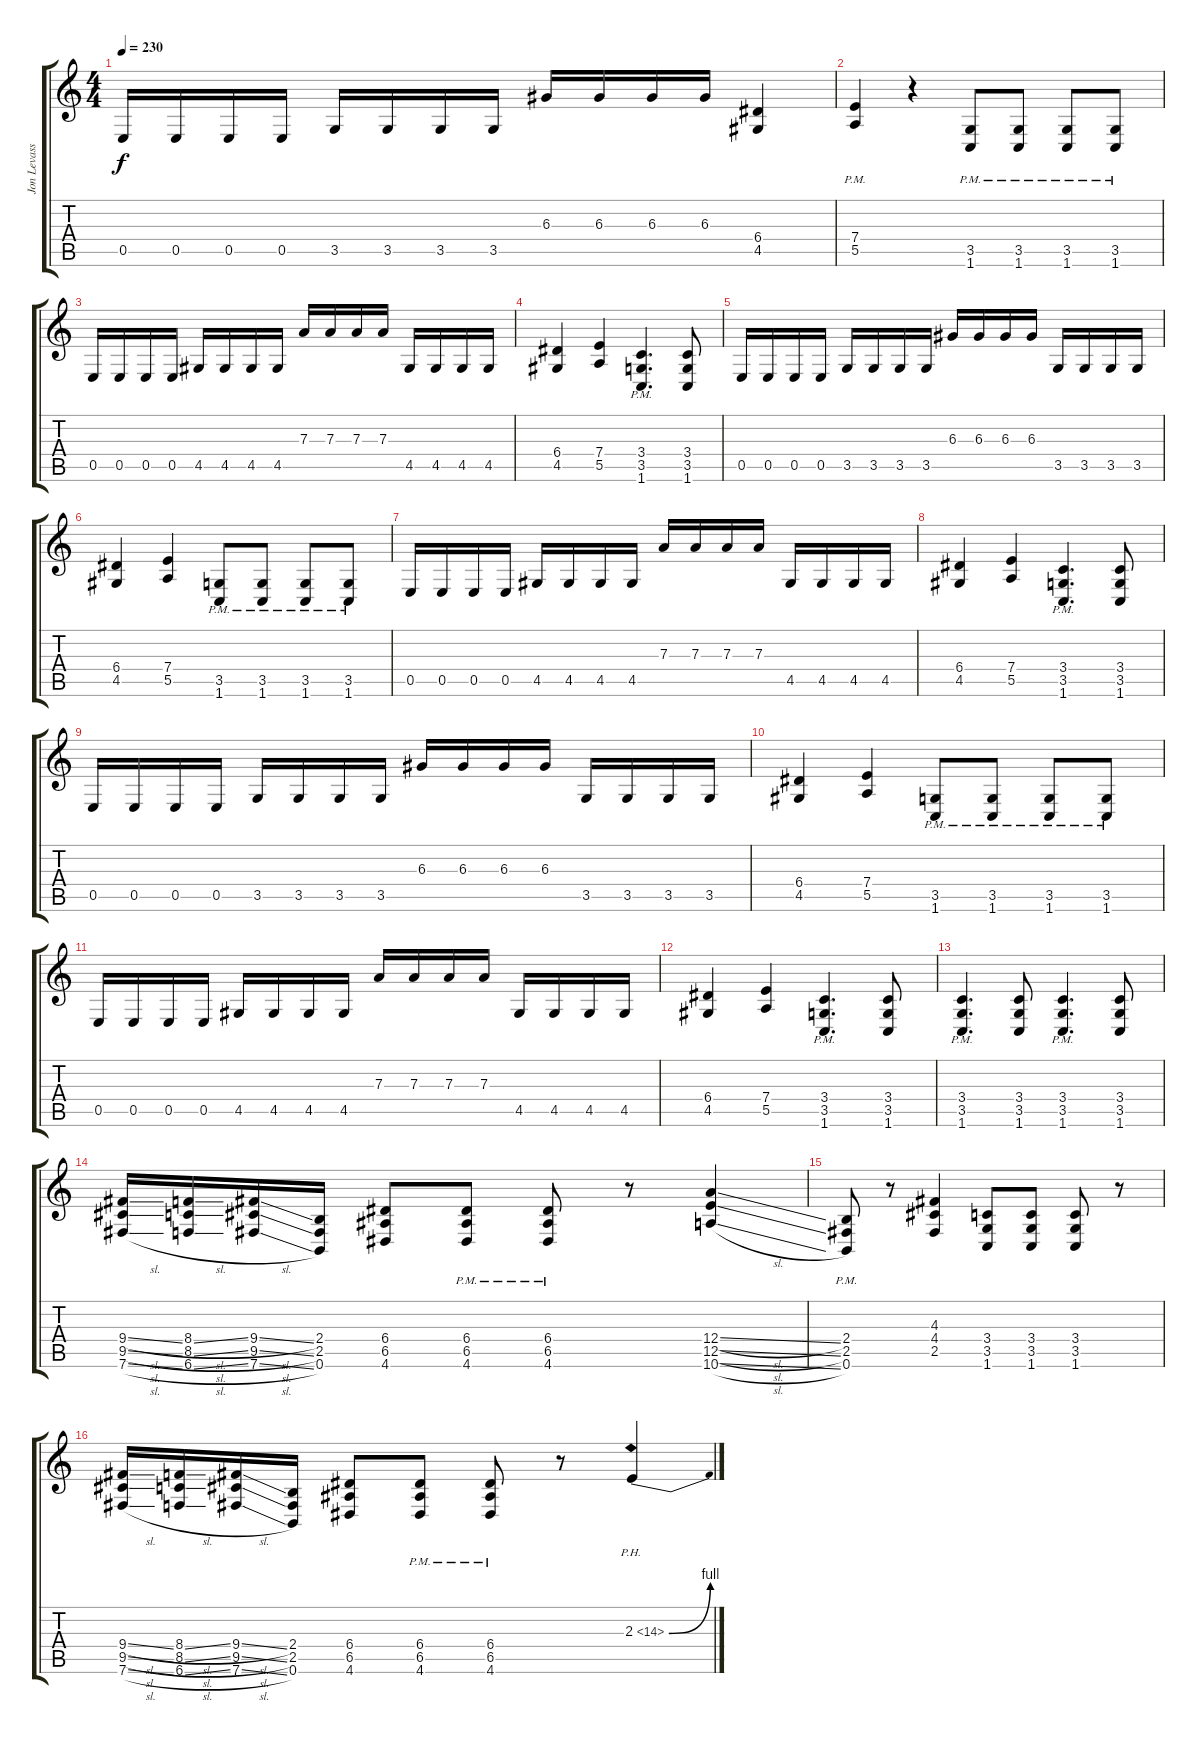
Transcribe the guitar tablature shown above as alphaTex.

\track ("Jon Levasseur" "Jon Levass") {instrument distortionguitar}
\staff {score tabs}
\tuning (B3 Gb3 D3 A2 E2 B1) {hide}
\ts (4 4)
\tempo 230
\clef g2
\ks c
0.5.16{dy f} 0.5.16 0.5.16 0.5.16 3.5.16 3.5.16 3.5.16 3.5.16 6.3.16 6.3.16 6.3.16 6.3.16 (6.4 4.5).4 |
(7.4{pm} 5.5{pm}).4 r.4 (3.5{pm} 1.6{pm}).8 (3.5{pm} 1.6{pm}).8 (3.5{pm} 1.6{pm}).8 (3.5{pm} 1.6{pm}).8 |
0.5.16 0.5.16 0.5.16 0.5.16 4.5.16 4.5.16 4.5.16 4.5.16 7.3.16 7.3.16 7.3.16 7.3.16 4.5.16 4.5.16 4.5.16 4.5.16 |
(6.4 4.5).4 (7.4 5.5).4 (3.4{pm} 3.5{pm} 1.6{pm}).4{d} (3.4 3.5 1.6).8 |
0.5.16 0.5.16 0.5.16 0.5.16 3.5.16 3.5.16 3.5.16 3.5.16 6.3.16 6.3.16 6.3.16 6.3.16 3.5.16 3.5.16 3.5.16 3.5.16 |
(6.4 4.5).4 (7.4 5.5).4 (3.5{pm} 1.6{pm}).8 (3.5{pm} 1.6{pm}).8 (3.5{pm} 1.6{pm}).8 (3.5{pm} 1.6{pm}).8 |
0.5.16 0.5.16 0.5.16 0.5.16 4.5.16 4.5.16 4.5.16 4.5.16 7.3.16 7.3.16 7.3.16 7.3.16 4.5.16 4.5.16 4.5.16 4.5.16 |
(6.4 4.5).4 (7.4 5.5).4 (3.4{pm} 3.5{pm} 1.6{pm}).4{d} (3.4 3.5 1.6).8 |
0.5.16 0.5.16 0.5.16 0.5.16 3.5.16 3.5.16 3.5.16 3.5.16 6.3.16 6.3.16 6.3.16 6.3.16 3.5.16 3.5.16 3.5.16 3.5.16 |
(6.4 4.5).4 (7.4 5.5).4 (3.5{pm} 1.6{pm}).8 (3.5{pm} 1.6{pm}).8 (3.5{pm} 1.6{pm}).8 (3.5{pm} 1.6{pm}).8 |
0.5.16 0.5.16 0.5.16 0.5.16 4.5.16 4.5.16 4.5.16 4.5.16 7.3.16 7.3.16 7.3.16 7.3.16 4.5.16 4.5.16 4.5.16 4.5.16 |
(6.4 4.5).4 (7.4 5.5).4 (3.4{pm} 3.5{pm} 1.6{pm}).4{d} (3.4 3.5 1.6).8 |
(3.4{pm} 3.5{pm} 1.6{pm}).4{d} (3.4 3.5 1.6).8 (3.4{pm} 3.5{pm} 1.6{pm}).4{d} (3.4 3.5 1.6).8 |
(9.4{sl} 9.5{sl} 7.6{sl}).16 (8.4{sl} 8.5{sl} 6.6{sl}).16 (9.4{sl} 9.5{sl} 7.6{sl}).16 (2.4 2.5 0.6).16 (6.4 6.5 4.6).8 (6.4{pm} 6.5{pm} 4.6{pm}).8 (6.4{pm} 6.5{pm} 4.6{pm}).8 r.8 (12.4{sl} 12.5{sl} 10.6{sl}).4 |
(2.4{pm} 2.5{pm} 0.6{pm}).8 r.8 (4.3 4.4 2.5).4 (3.4 3.5 1.6).8 (3.4 3.5 1.6).8 (3.4 3.5 1.6).8 r.8 |
(9.4{sl} 9.5{sl} 7.6{sl}).16 (8.4{sl} 8.5{sl} 6.6{sl}).16 (9.4{sl} 9.5{sl} 7.6{sl}).16 (2.4 2.5 0.6).16 (6.4 6.5 4.6).8 (6.4{pm} 6.5{pm} 4.6{pm}).8 (6.4{pm} 6.5{pm} 4.6{pm}).8 r.8 2.3{be (bend 0 0 60 4) ph 12}.4
